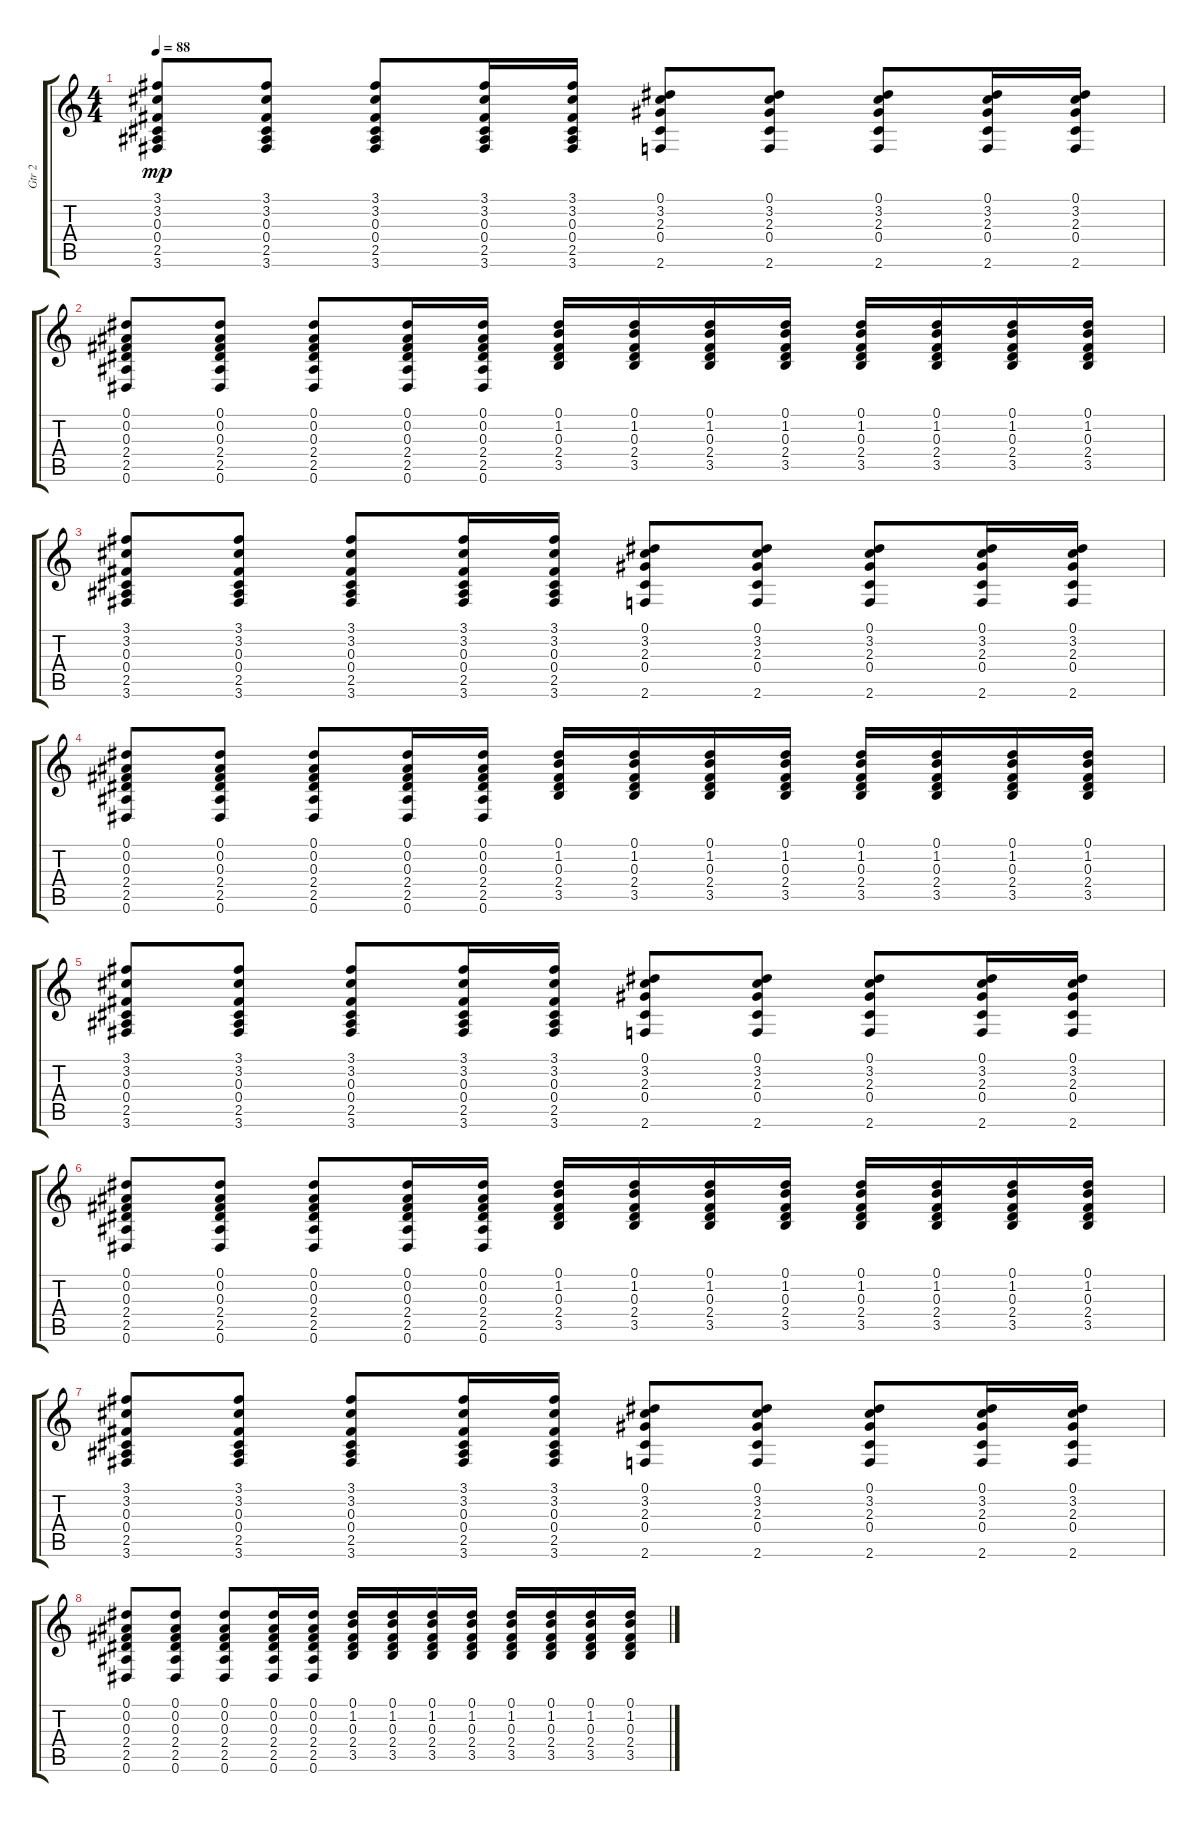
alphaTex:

\track ("Gtr 2" "Gtr 2") {instrument electricguitarjazz}
\staff {score tabs}
\tuning (Eb4 Bb3 Gb3 Db3 Ab2 Eb2) {hide}
\ts (4 4)
\tempo 88
\clef g2
\ks c
(3.1 3.2 0.3 0.4 2.5 3.6).8{dy mp} (3.1 3.2 0.3 0.4 2.5 3.6).8 (3.1 3.2 0.3 0.4 2.5 3.6).8 (3.1 3.2 0.3 0.4 2.5 3.6).16 (3.1 3.2 0.3 0.4 2.5 3.6).16 (0.1 3.2 2.3 0.4 2.6).8 (0.1 3.2 2.3 0.4 2.6).8 (0.1 3.2 2.3 0.4 2.6).8 (0.1 3.2 2.3 0.4 2.6).16 (0.1 3.2 2.3 0.4 2.6).16 |
(0.1 0.2 0.3 2.4 2.5 0.6).8 (0.1 0.2 0.3 2.4 2.5 0.6).8 (0.1 0.2 0.3 2.4 2.5 0.6).8 (0.1 0.2 0.3 2.4 2.5 0.6).16 (0.1 0.2 0.3 2.4 2.5 0.6).16 (0.1 1.2 0.3 2.4 3.5).16 (0.1 1.2 0.3 2.4 3.5).16 (0.1 1.2 0.3 2.4 3.5).16 (0.1 1.2 0.3 2.4 3.5).16 (0.1 1.2 0.3 2.4 3.5).16 (0.1 1.2 0.3 2.4 3.5).16 (0.1 1.2 0.3 2.4 3.5).16 (0.1 1.2 0.3 2.4 3.5).16 |
(3.1 3.2 0.3 0.4 2.5 3.6).8 (3.1 3.2 0.3 0.4 2.5 3.6).8 (3.1 3.2 0.3 0.4 2.5 3.6).8 (3.1 3.2 0.3 0.4 2.5 3.6).16 (3.1 3.2 0.3 0.4 2.5 3.6).16 (0.1 3.2 2.3 0.4 2.6).8 (0.1 3.2 2.3 0.4 2.6).8 (0.1 3.2 2.3 0.4 2.6).8 (0.1 3.2 2.3 0.4 2.6).16 (0.1 3.2 2.3 0.4 2.6).16 |
(0.1 0.2 0.3 2.4 2.5 0.6).8 (0.1 0.2 0.3 2.4 2.5 0.6).8 (0.1 0.2 0.3 2.4 2.5 0.6).8 (0.1 0.2 0.3 2.4 2.5 0.6).16 (0.1 0.2 0.3 2.4 2.5 0.6).16 (0.1 1.2 0.3 2.4 3.5).16 (0.1 1.2 0.3 2.4 3.5).16 (0.1 1.2 0.3 2.4 3.5).16 (0.1 1.2 0.3 2.4 3.5).16 (0.1 1.2 0.3 2.4 3.5).16 (0.1 1.2 0.3 2.4 3.5).16 (0.1 1.2 0.3 2.4 3.5).16 (0.1 1.2 0.3 2.4 3.5).16 |
(3.1 3.2 0.3 0.4 2.5 3.6).8 (3.1 3.2 0.3 0.4 2.5 3.6).8 (3.1 3.2 0.3 0.4 2.5 3.6).8 (3.1 3.2 0.3 0.4 2.5 3.6).16 (3.1 3.2 0.3 0.4 2.5 3.6).16 (0.1 3.2 2.3 0.4 2.6).8 (0.1 3.2 2.3 0.4 2.6).8 (0.1 3.2 2.3 0.4 2.6).8 (0.1 3.2 2.3 0.4 2.6).16 (0.1 3.2 2.3 0.4 2.6).16 |
(0.1 0.2 0.3 2.4 2.5 0.6).8 (0.1 0.2 0.3 2.4 2.5 0.6).8 (0.1 0.2 0.3 2.4 2.5 0.6).8 (0.1 0.2 0.3 2.4 2.5 0.6).16 (0.1 0.2 0.3 2.4 2.5 0.6).16 (0.1 1.2 0.3 2.4 3.5).16 (0.1 1.2 0.3 2.4 3.5).16 (0.1 1.2 0.3 2.4 3.5).16 (0.1 1.2 0.3 2.4 3.5).16 (0.1 1.2 0.3 2.4 3.5).16 (0.1 1.2 0.3 2.4 3.5).16 (0.1 1.2 0.3 2.4 3.5).16 (0.1 1.2 0.3 2.4 3.5).16 |
(3.1 3.2 0.3 0.4 2.5 3.6).8 (3.1 3.2 0.3 0.4 2.5 3.6).8 (3.1 3.2 0.3 0.4 2.5 3.6).8 (3.1 3.2 0.3 0.4 2.5 3.6).16 (3.1 3.2 0.3 0.4 2.5 3.6).16 (0.1 3.2 2.3 0.4 2.6).8 (0.1 3.2 2.3 0.4 2.6).8 (0.1 3.2 2.3 0.4 2.6).8 (0.1 3.2 2.3 0.4 2.6).16 (0.1 3.2 2.3 0.4 2.6).16 |
(0.1 0.2 0.3 2.4 2.5 0.6).8 (0.1 0.2 0.3 2.4 2.5 0.6).8 (0.1 0.2 0.3 2.4 2.5 0.6).8 (0.1 0.2 0.3 2.4 2.5 0.6).16 (0.1 0.2 0.3 2.4 2.5 0.6).16 (0.1 1.2 0.3 2.4 3.5).16 (0.1 1.2 0.3 2.4 3.5).16 (0.1 1.2 0.3 2.4 3.5).16 (0.1 1.2 0.3 2.4 3.5).16 (0.1 1.2 0.3 2.4 3.5).16 (0.1 1.2 0.3 2.4 3.5).16 (0.1 1.2 0.3 2.4 3.5).16 (0.1 1.2 0.3 2.4 3.5).16
